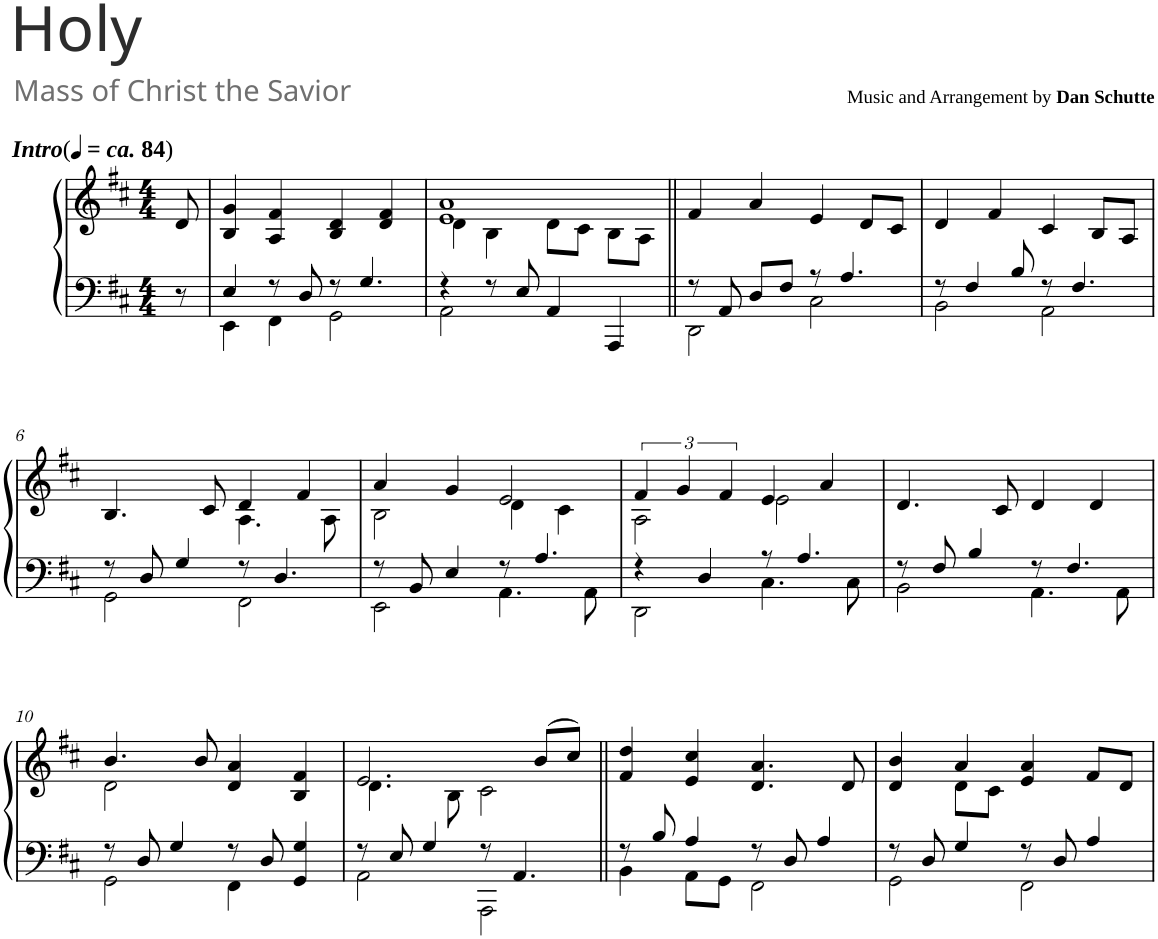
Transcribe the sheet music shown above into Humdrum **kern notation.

**kern	**kern
*part1	*part1
*staff2	*staff1
*I"Piano	*
*I'Pno.	*
*clefF4	*clefG2
*k[f#c#]	*k[f#c#]
*M4/4	*M4/4
=1	=1
!	!LO:TX:a:Bi:t=Intro
!	!LO:TX:a:t=(
!	!LO:TX:a:Bi:t=ca.
!	!LO:TX:a:t=84
!	!LO:TX:a:t=)
8r	8d/
=2	=2
*^	*
4E/	4EE\	4B/ 4g/
8r	4FF#\	4A/ 4f#/
8D/	.	.
8r	2GG\	4B/ 4d/
4.G/	.	.
.	.	4d/ 4f#/
=3	=3	=3
*	*	*^
4r	2AA\	1e 1a	4d\
8r	.	.	4B\
8E/	.	.	.
4AA/	2ryy	.	8d\L
.	.	.	8c#\J
4AAA/	.	.	8B\L
.	.	.	8A\J
*	*	*v	*v
=4||	=4||	=4||
8r	2DD\	4f#/
8AA/	.	.
8D/L	.	4a/
8F#/J	.	.
8r	2C#\	4e/
4.A/	.	.
.	.	8d/L
.	.	8c#/J
=5	=5	=5
8r	2BB\	4d/
4F#/	.	.
.	.	4f#/
8B/	.	.
8r	2AA\	4c#/
4.F#/	.	.
.	.	8B/L
.	.	8A/J
!!LO:LB:g=z
=6	=6	=6
*	*	*^
8r	2GG\	4.B/	2ryy
8D/	.	.	.
4G/	.	.	.
.	.	8c#/	.
8r	2FF#\	4d/	4.A\
4.D/	.	.	.
.	.	4f#/	.
.	.	.	8A\
=7	=7	=7	=7
8r	2EE\	4a/	2B\
8BB/	.	.	.
4E/	.	4g/	.
8r	4.AA\	2e/	4d\
4.A/	.	.	.
.	.	.	4c#\
.	8AA\	.	.
=8	=8	=8	=8
4r	2DD\	6f#/	2A\
.	.	6g/	.
4D/	.	.	.
.	.	6f#/	.
8r	4.C#\	4e/	2e\
4.A/	.	.	.
.	.	4a/	.
.	8C#\	.	.
*	*	*v	*v
=9	=9	=9
8r	2BB\	4.d/
8F#/	.	.
4B/	.	.
.	.	8c#/
8r	4.AA\	4d/
4.F#/	.	.
.	.	4d/
.	8AA\	.
!!LO:LB:g=z
=10	=10	=10
*	*	*^
8r	2GG\	4.b/	2d\
8D/	.	.	.
4G/	.	.	.
.	.	8b/	.
8r	4FF#\	4d/ 4a/	2ryy
8D/	.	.	.
4GG/ 4G/	4ryy	4B/ 4f#/	.
=11	=11	=11	=11
8r	2AA\	2.e/	4.d\
8E/	.	.	.
4G/	.	.	.
.	.	.	8B\
8r	2AAA\	.	2c#\
4.AA/	.	.	.
.	.	(8b/L	.
.	.	8cc#/J)	.
*	*	*v	*v
=12||	=12||	=12||
8r	4BB\	4f#/ 4dd/
8B/	.	.
4A/	8AA\L	4e/ 4cc#/
.	8GG\J	.
8r	2FF#\	4.d/ 4.a/
8D/	.	.
4A/	.	.
.	.	8d/
=13	=13	=13
*	*	*^
8r	2GG\	4d/ 4b/	4ryy
8D/	.	.	.
4G/	.	4a/	8d\L
.	.	.	8c#\J
8r	2FF#\	4e/ 4a/	2ryy
8D/	.	.	.
4A/	.	8f#/L	.
.	.	8d/J	.
*v	*v	*	*
*	*v	*v
=	=
*-	*-
